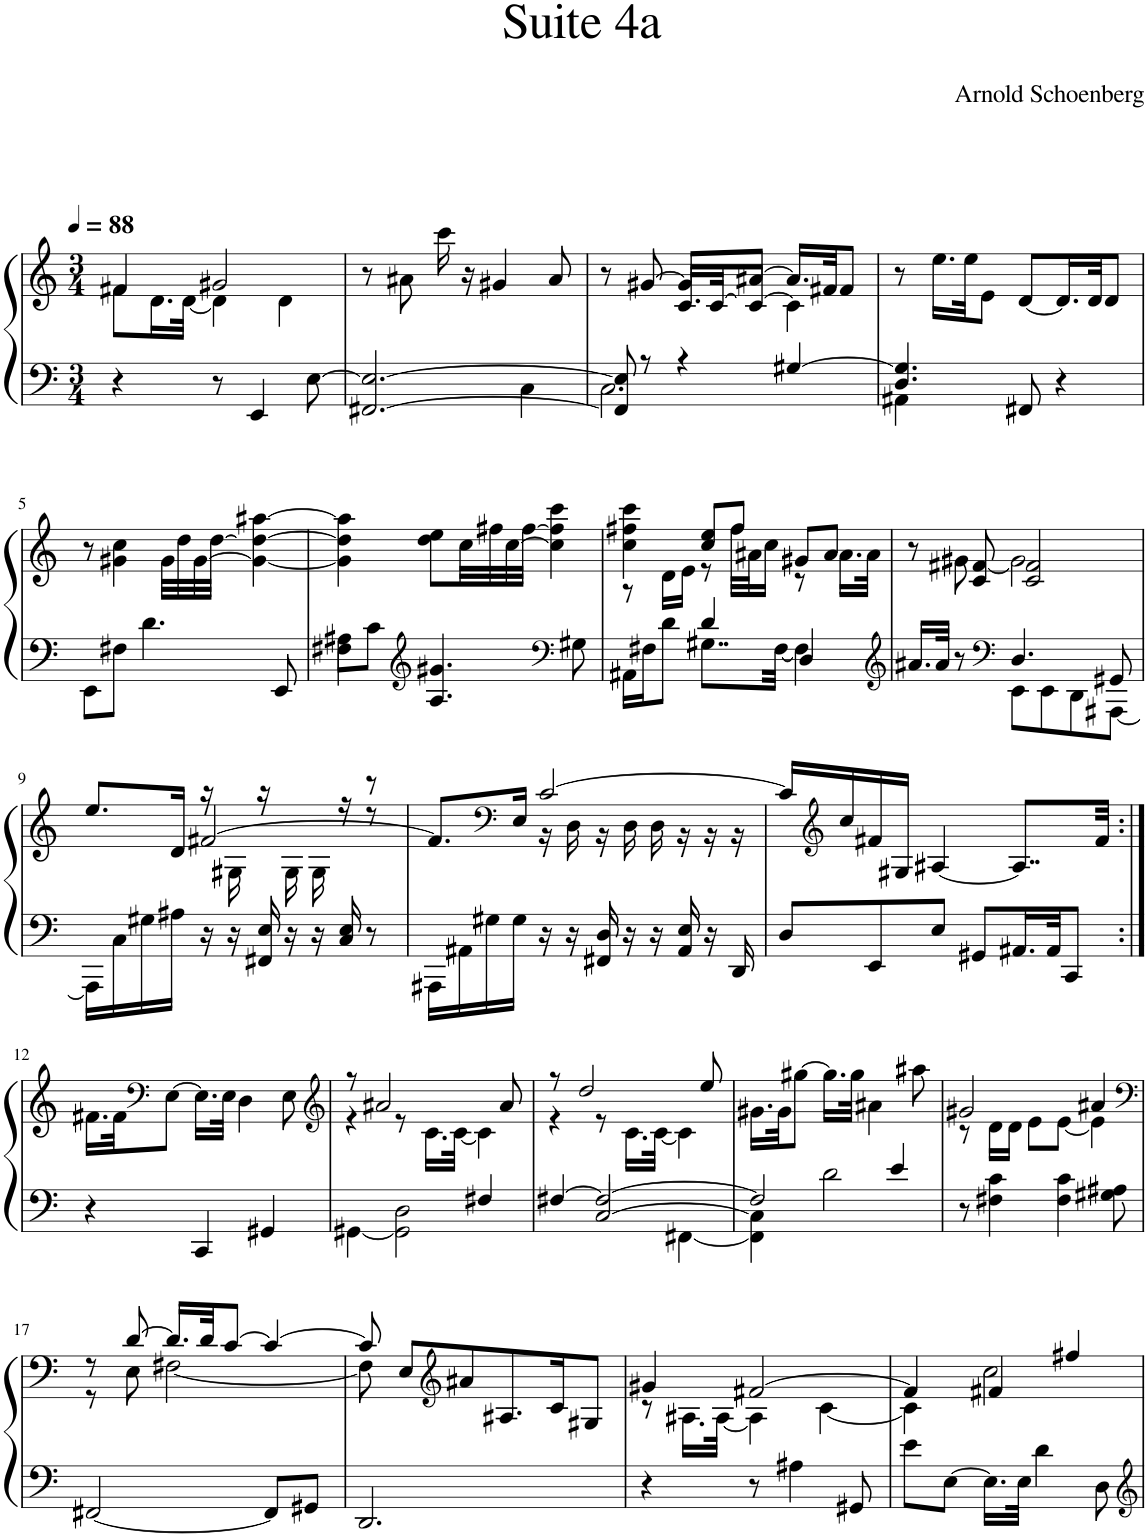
**kern	**kern
*part1	*part1
*staff2	*staff1
*I"Piano	*
*I'Pno.	*
*clefF4	*clefG2
*k[]	*k[]
*M3/4	*M3/4
*MM88	*MM88
=1	=1
*	*^
4r	4f#X/	8f#\L
.	.	16.d\L
.	.	[32d\JJk
8r	2g#X/	4d\]
4EE/	.	.
.	.	4d\
[8E\	.	.
*	*v	*v
=2	=2
*^	*
[2.FF#X/ 2.E/_	2ryy	8r
.	.	8a#X\
.	.	16ccc\
.	.	16r
.	.	4g#X/
.	4C\	.
.	.	8a#/
=3	=3	=3
*	*	*^
8FF#/] 8E/]	2.C\	8r	4ryy
8r	.	[8g#X/	.
4r	.	8g#/L]	16.c/LL
.	.	.	[32c/JK
.	.	[8a#X/J	8c/J_
[4G#X/	.	16.a#/LL]	4c\]
.	.	32f#X/JK	.
.	.	8f#/J	.
*	*	*v	*v
=4	=4	=4
4.D/ 4.G#/]	4AA#X\	8r
.	.	16.ee\LL
.	.	32ee\JK
.	2ryy	8e\J
8FF#X/	.	[8d/L
4r	.	16.d/L]
.	.	32d/JK
.	.	8d/J
*v	*v	*
!!LO:LB:g=z
=5	=5
8EE\L	8r
8F#X\J	4g#X\ 4cc\
4.d\	.
.	32g#\LLL
.	32dd\
.	[32g#\
.	[32dd\JJJ
.	4g#\_ 4dd\_ [4aa#X\
8EE/	.
=6	=6
*^	*
4F#X\	8A#X\L	4g#\] 4dd\] 4aa#\]
.	8c\J	.
*clefG2	*	*
4.A#/ 4.g#X/	2ryy	8dd\ 8ee\L
.	.	32cc\LL
.	.	32ff#X\
.	.	[32cc\
.	.	[32ff#\JJJ
.	.	4cc\] 4ff#\] 4ccc\
*clefF4	*	*
8G#X\	.	.
=7	=7	=7
*	*	*^
16AA#X\LL	4ryy	4cc\ 4ff#X\ 4ccc\	8r
16F#X\J	.	.	.
8d\J	.	.	16d\LL
.	.	.	16e\JJ
8..G#X\L	4d/	8cc/ 8ee/L	8r
.	.	8ff#/J	32ff#\LLL
.	.	.	32a#X\J
.	.	.	16cc\JJ
[32F#\Jkk	.	.	.
4F#\]	4D/	8g#X/L	8r
.	.	8a#/J	16.a#\LL
.	.	.	32a#\JJk
=8	=8	=8	=8
*clefG2	*	*	*
16.a#X/LL	4ryy	8r	8ryy
32a#/JJk	.	.	.
8r	.	8c/ 8f#X/	[8g#X\
*clefF4	*	*	*
4.D/	8EE\L	2c/ 2f#/	2g#\]
.	8EE\	.	.
.	8DD\	.	.
8GG#X/	[8AAA#X\J	.	.
*v	*v	*	*
!!LO:LB:g=z
=9	=9	=9
*	*	*^
16AAA#\LL]	8.ee/L	8ryy	4ryy
16C\	.	.	.
16G#X\	.	16ryy@	.
16A#X\JJ	16d/Jk	16ryy@	.
16r	16r	16ryy@	[2f#X/
16r	16G#X\	16ryy@	.
16FF#X/ 16E/	16r	16ryy@	.
16r	16G#\	16ryy@	.
16r	16G#\	16ryy@	.
16C/ 16E/	16r	16ryy@	.
8r	8r	8r	.
*	*	*v	*v
=10	=10	=10
16AAA#X\LL	4ryy	8.f#/L]
16AA#X\	.	.
16G#X\	.	.
*	*clefF4	*
16G#\JJ	.	16E/Jk
16r	[2c/	16r
16r	.	16D\
16FF#X/ 16D/	.	16r
16r	.	16D\
16r	.	16D\
16AA#/ 16E/	.	16r
16r	.	16r
16DD/	.	16r
*	*v	*v
=11	=11
8D/L	16c/LL]
*	*clefG2
.	16cc/
8EE/	16f#X/
.	16G#X/JJ
8E/J	[4A#X/
8GG#X/L	.
16.AA#X/L	8..A#/L]
32AA#/JK	.
8CC/J	.
.	32f#/Jkk
!!LO:LB:g=z
=12:|!	=12:|!
4r	16.f#X\LL
.	32f#\JK
*	*clefF4
.	[8E\J
4CC/	16.E\LL]
.	32E\JJk
.	4D\
4GG#X/	.
.	8E\
=13	=13
*	*clefG2
*^	*^
[4GG#X\	2ryy	8r	4r
.	.	2a#X/	.
2GG#\] 2D\	.	.	8r
.	.	.	16.c\LL
.	.	.	[32c\JJk
.	4F#X/	.	4c\]
.	.	8a#/	.
=14	=14	=14	=14
*	*^	*	*
[4F#X/	2ryy	4ryy	8r	4r
.	.	.	2dd/	.
2F#/_	.	[2C/	.	8r
.	.	.	.	16.c\LL
.	.	.	.	[32c\JJk
.	[4FF#X\	.	.	4c\]
.	.	.	8ee/	.
*	*v	*v	*	*
*	*	*v	*v
=15	=15	=15
2F#/]	4FF#\] 4C\]	16.g#X\LL
.	.	32g#\JK
.	.	[8gg#X\J
.	2d\	16.gg#\LL]
.	.	32gg#\JJk
.	.	4a#X\
4e/	.	.
.	.	8aa#X\
*v	*v	*
=16	=16
*	*^
8r	2g#X/	8r
4F#X\ 4c\	.	16d\LL
.	.	16d\JJ
.	.	8e\L
4F#\ 4c\	.	[8e\J
.	4a#X/	4e\]
8G#X\ 8A#X\	.	.
!!LO:LB:g=z	!!
=17	=17	=17
*	*clefF4	*
[2FF#X/	8r	8r
.	[8d/	8E\
.	16.d/LL]	[2F#X\
.	32d/JK	.
.	[8c/J	.
8FF#/L]	4c/_	.
8GG#X/J	.	.
=18	=18	=18
2.DD/	8c/]	8F#\]
.	8E/L	2ryy
*	*clefG2	*
.	8a#X/	.
.	8.A#X/	.
.	16c/K	.
.	8G#X/J	8ryy
=19	=19	=19
4r	4g#X/	8r
.	.	16.A#X\LL
.	.	[32A#\JJk
8r	[2f#X/	4A#\]
4A#X\	.	.
.	.	[4c\
8GG#X/	.	.
=20	=20	=20
8e\L	4f#/]	4c\]
[8E\J	.	.
16.E\LL]	4f#X/	2cc\
32E\JJk	.	.
4d\	.	.
.	4ff#X/	.
8D\	.	.
*	*v	*v
=	=
*-	*-
